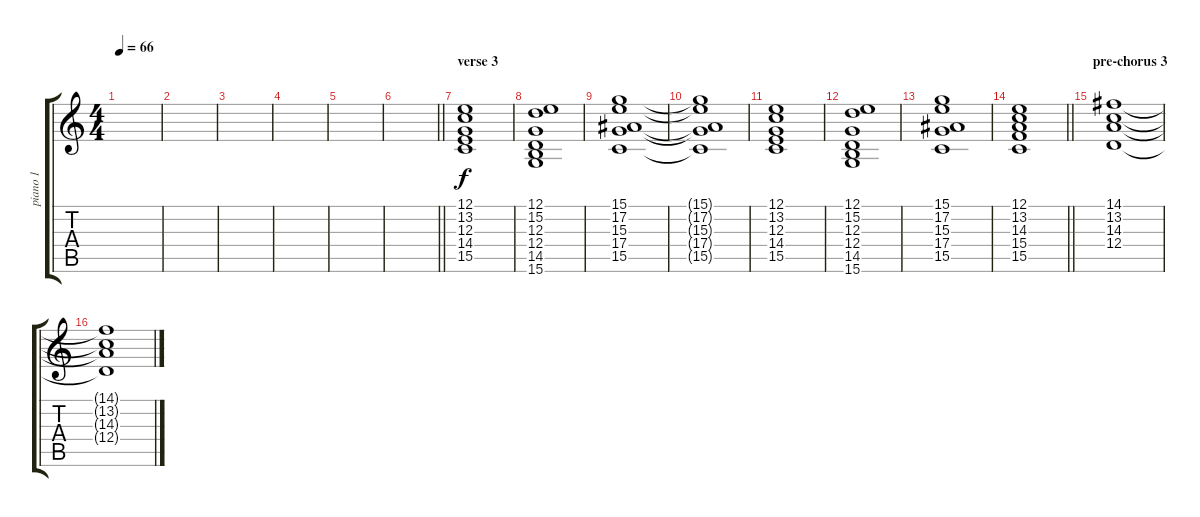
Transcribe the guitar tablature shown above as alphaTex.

\track ("piano 1" "piano 1") {instrument brightacousticpiano}
\staff {score tabs}
\tuning (E4 B3 G3 D3 A2 E2) {hide}
\ts (4 4)
\tempo 66
\clef g2
\ks c
|
|
|
|
|
\barLineRight lightlight
|
\section ("" "verse 3")
(12.1 13.2 12.3 14.4 15.5).1 |
(12.1 15.2 12.3 12.4 14.5 15.6).1 |
(15.1 17.2 15.3 17.4 15.5).1 |
(15.1{t} 17.2{t} 15.3{t} 17.4{t} 15.5{t}).1 |
(12.1 13.2 12.3 14.4 15.5).1 |
(12.1 15.2 12.3 12.4 14.5 15.6).1 |
(15.1 17.2 15.3 17.4 15.5).1 |
\barLineRight lightlight
(12.1 13.2 14.3 15.4 15.5).1 |
\section ("" "pre-chorus 3")
(14.1 13.2 14.3 12.4).1 |
(14.1{t} 13.2{t} 14.3{t} 12.4{t}).1
